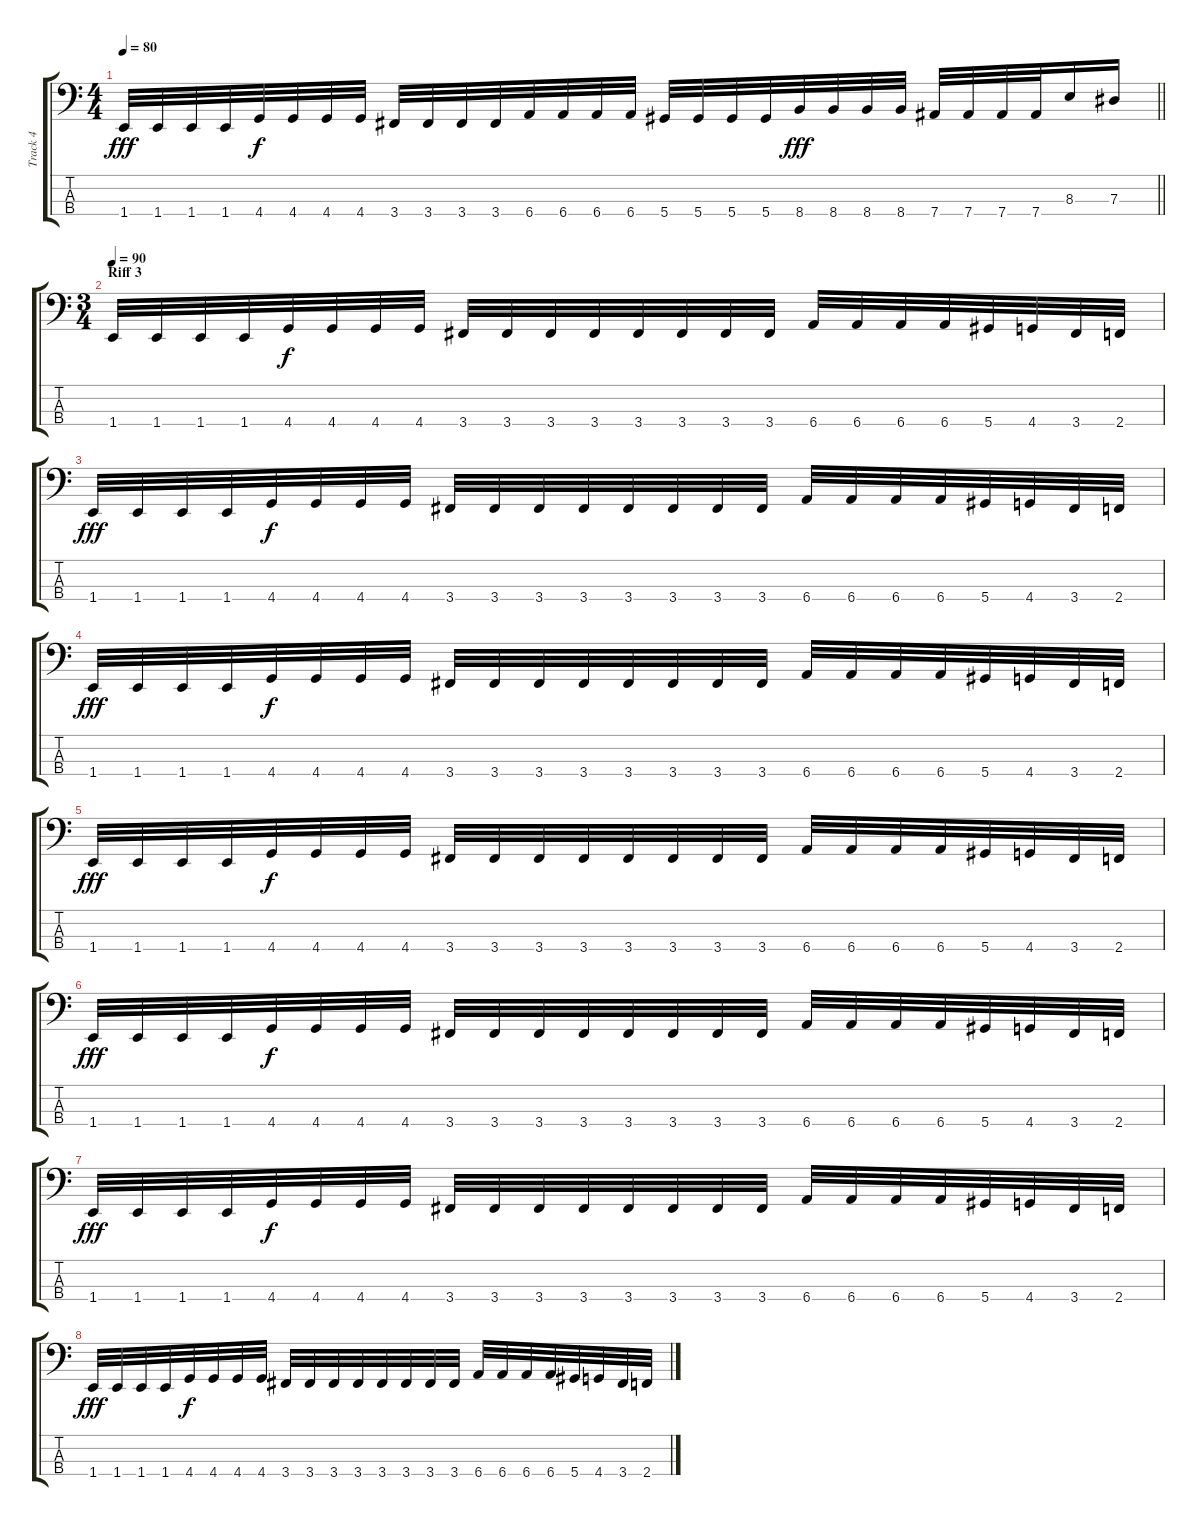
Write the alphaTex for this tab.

\track ("Track 4" "Track 4") {instrument electricbasspick}
\staff {score tabs}
\tuning (Gb2 Db2 Ab1 Eb1) {hide}
\ts (4 4)
\tempo 80
\clef f4
\barLineRight lightlight
\ks c
1.4.32{dy fff} 1.4.32 1.4.32 1.4.32 4.4.32{dy f} 4.4.32 4.4.32 4.4.32 3.4.32 3.4.32 3.4.32 3.4.32 6.4.32 6.4.32 6.4.32 6.4.32 5.4.32 5.4.32 5.4.32 5.4.32 8.4.32{dy fff} 8.4.32 8.4.32 8.4.32 7.4.32 7.4.32 7.4.32 7.4.32 8.3.16 7.3.16 |
\ts (3 4)
\section ("" "Riff 3")
\tempo 90
1.4.32 1.4.32 1.4.32 1.4.32 4.4.32{dy f} 4.4.32 4.4.32 4.4.32 3.4.32 3.4.32 3.4.32 3.4.32 3.4.32 3.4.32 3.4.32 3.4.32 6.4.32 6.4.32 6.4.32 6.4.32 5.4.32 4.4.32 3.4.32 2.4.32 |
1.4.32{dy fff} 1.4.32 1.4.32 1.4.32 4.4.32{dy f} 4.4.32 4.4.32 4.4.32 3.4.32 3.4.32 3.4.32 3.4.32 3.4.32 3.4.32 3.4.32 3.4.32 6.4.32 6.4.32 6.4.32 6.4.32 5.4.32 4.4.32 3.4.32 2.4.32 |
1.4.32{dy fff} 1.4.32 1.4.32 1.4.32 4.4.32{dy f} 4.4.32 4.4.32 4.4.32 3.4.32 3.4.32 3.4.32 3.4.32 3.4.32 3.4.32 3.4.32 3.4.32 6.4.32 6.4.32 6.4.32 6.4.32 5.4.32 4.4.32 3.4.32 2.4.32 |
1.4.32{dy fff} 1.4.32 1.4.32 1.4.32 4.4.32{dy f} 4.4.32 4.4.32 4.4.32 3.4.32 3.4.32 3.4.32 3.4.32 3.4.32 3.4.32 3.4.32 3.4.32 6.4.32 6.4.32 6.4.32 6.4.32 5.4.32 4.4.32 3.4.32 2.4.32 |
1.4.32{dy fff} 1.4.32 1.4.32 1.4.32 4.4.32{dy f} 4.4.32 4.4.32 4.4.32 3.4.32 3.4.32 3.4.32 3.4.32 3.4.32 3.4.32 3.4.32 3.4.32 6.4.32 6.4.32 6.4.32 6.4.32 5.4.32 4.4.32 3.4.32 2.4.32 |
1.4.32{dy fff} 1.4.32 1.4.32 1.4.32 4.4.32{dy f} 4.4.32 4.4.32 4.4.32 3.4.32 3.4.32 3.4.32 3.4.32 3.4.32 3.4.32 3.4.32 3.4.32 6.4.32 6.4.32 6.4.32 6.4.32 5.4.32 4.4.32 3.4.32 2.4.32 |
1.4.32{dy fff} 1.4.32 1.4.32 1.4.32 4.4.32{dy f} 4.4.32 4.4.32 4.4.32 3.4.32 3.4.32 3.4.32 3.4.32 3.4.32 3.4.32 3.4.32 3.4.32 6.4.32 6.4.32 6.4.32 6.4.32 5.4.32 4.4.32 3.4.32 2.4.32
